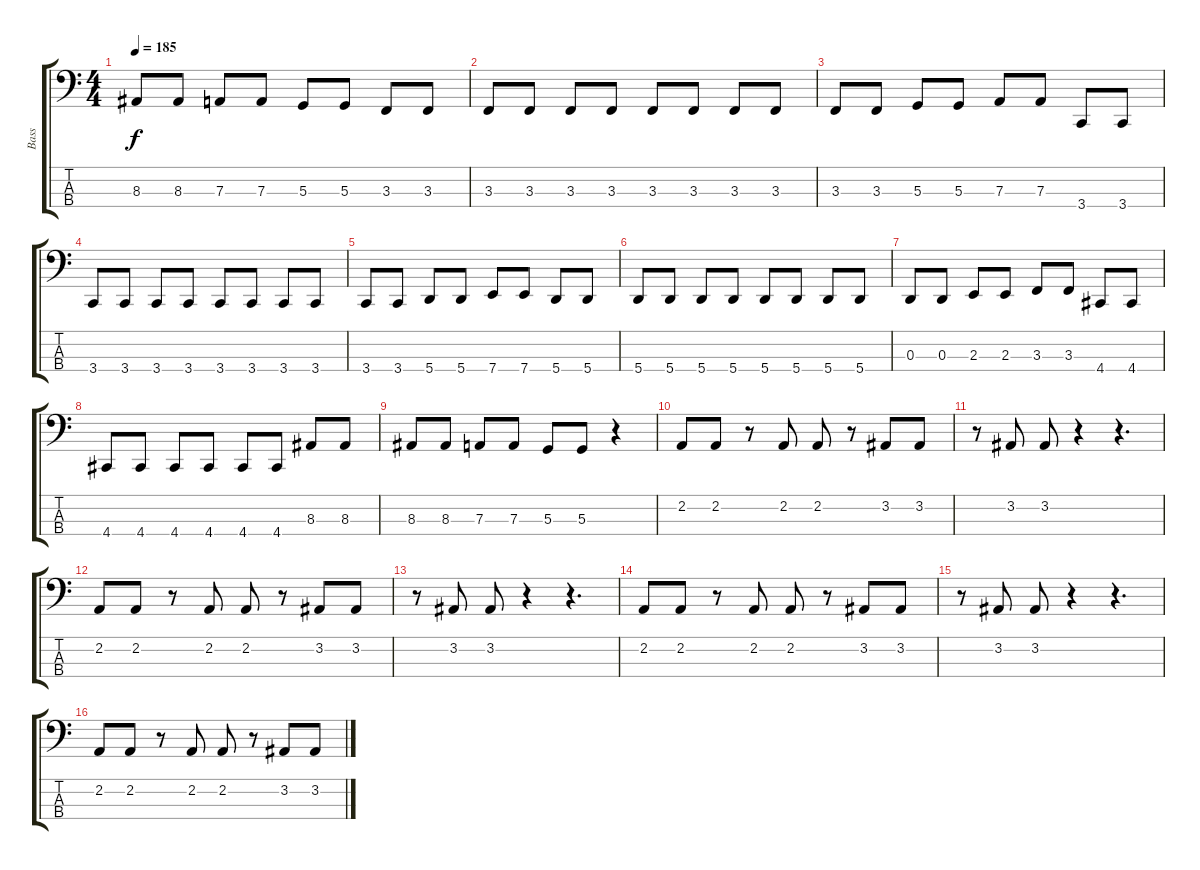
\track ("Bass" "Bass") {instrument electricbasspick}
\staff {score tabs}
\tuning (C2 G1 D1 A0) {hide}
\ts (4 4)
\tempo 185
\clef f4
\ks c
8.3.8{dy f} 8.3.8 7.3.8 7.3.8 5.3.8 5.3.8 3.3.8 3.3.8 |
3.3.8 3.3.8 3.3.8 3.3.8 3.3.8 3.3.8 3.3.8 3.3.8 |
3.3.8 3.3.8 5.3.8 5.3.8 7.3.8 7.3.8 3.4.8 3.4.8 |
3.4.8 3.4.8 3.4.8 3.4.8 3.4.8 3.4.8 3.4.8 3.4.8 |
3.4.8 3.4.8 5.4.8 5.4.8 7.4.8 7.4.8 5.4.8 5.4.8 |
5.4.8 5.4.8 5.4.8 5.4.8 5.4.8 5.4.8 5.4.8 5.4.8 |
0.3.8 0.3.8 2.3.8 2.3.8 3.3.8 3.3.8 4.4.8 4.4.8 |
4.4.8 4.4.8 4.4.8 4.4.8 4.4.8 4.4.8 8.3.8 8.3.8 |
8.3.8 8.3.8 7.3.8 7.3.8 5.3.8 5.3.8 r.4 |
2.2.8 2.2.8 r.8 2.2.8 2.2.8 r.8 3.2.8 3.2.8 |
r.8 3.2.8 3.2.8 r.4 r.4{d} |
2.2.8 2.2.8 r.8 2.2.8 2.2.8 r.8 3.2.8 3.2.8 |
r.8 3.2.8 3.2.8 r.4 r.4{d} |
2.2.8 2.2.8 r.8 2.2.8 2.2.8 r.8 3.2.8 3.2.8 |
r.8 3.2.8 3.2.8 r.4 r.4{d} |
2.2.8 2.2.8 r.8 2.2.8 2.2.8 r.8 3.2.8 3.2.8
